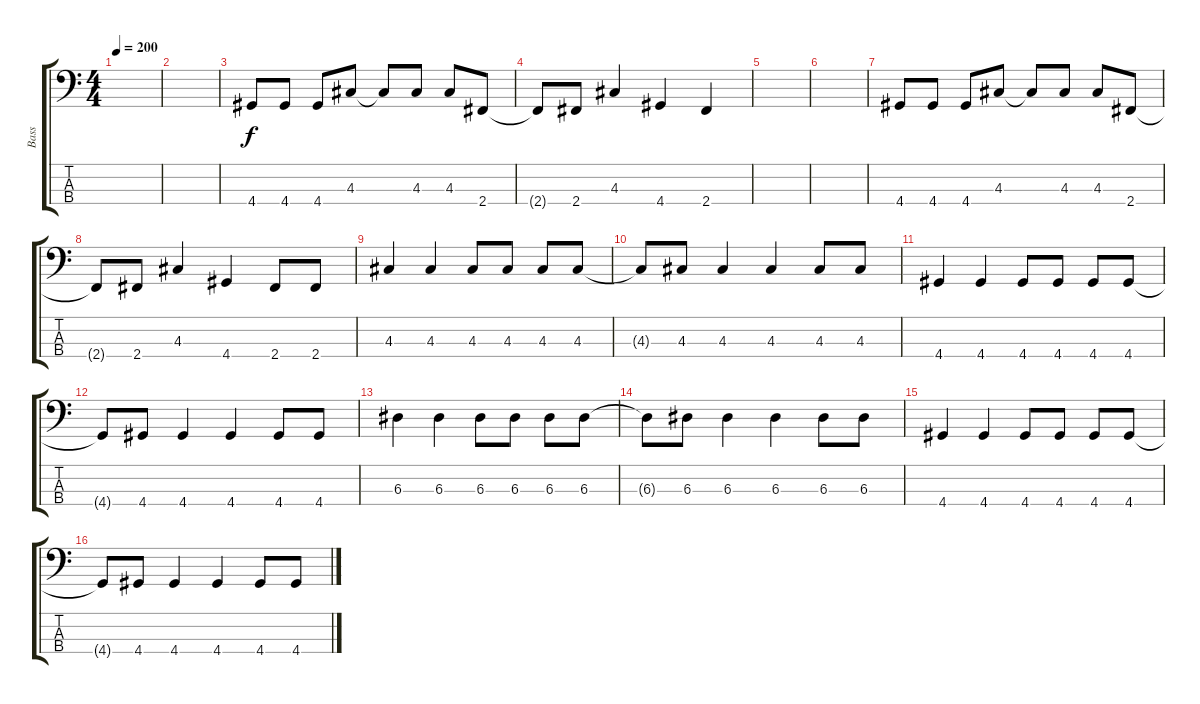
\track ("Bass" "Bass") {instrument electricbasspick}
\staff {score tabs}
\tuning (G2 D2 A1 E1) {hide}
\ts (4 4)
\tempo 200
\clef f4
\ks c
|
|
4.4.8 4.4.8 4.4.8 4.3.8 4.3{t}.8 4.3.8 4.3.8 2.4.8 |
2.4{t}.8 2.4.8 4.3.4 4.4.4 2.4.4 |
|
|
4.4.8 4.4.8 4.4.8 4.3.8 4.3{t}.8 4.3.8 4.3.8 2.4.8 |
2.4{t}.8 2.4.8 4.3.4 4.4.4 2.4.8 2.4.8 |
4.3.4 4.3.4 4.3.8 4.3.8 4.3.8 4.3.8 |
4.3{t}.8 4.3.8 4.3.4 4.3.4 4.3.8 4.3.8 |
4.4.4 4.4.4 4.4.8 4.4.8 4.4.8 4.4.8 |
4.4{t}.8 4.4.8 4.4.4 4.4.4 4.4.8 4.4.8 |
6.3.4 6.3.4 6.3.8 6.3.8 6.3.8 6.3.8 |
6.3{t}.8 6.3.8 6.3.4 6.3.4 6.3.8 6.3.8 |
4.4.4 4.4.4 4.4.8 4.4.8 4.4.8 4.4.8 |
4.4{t}.8 4.4.8 4.4.4 4.4.4 4.4.8 4.4.8
